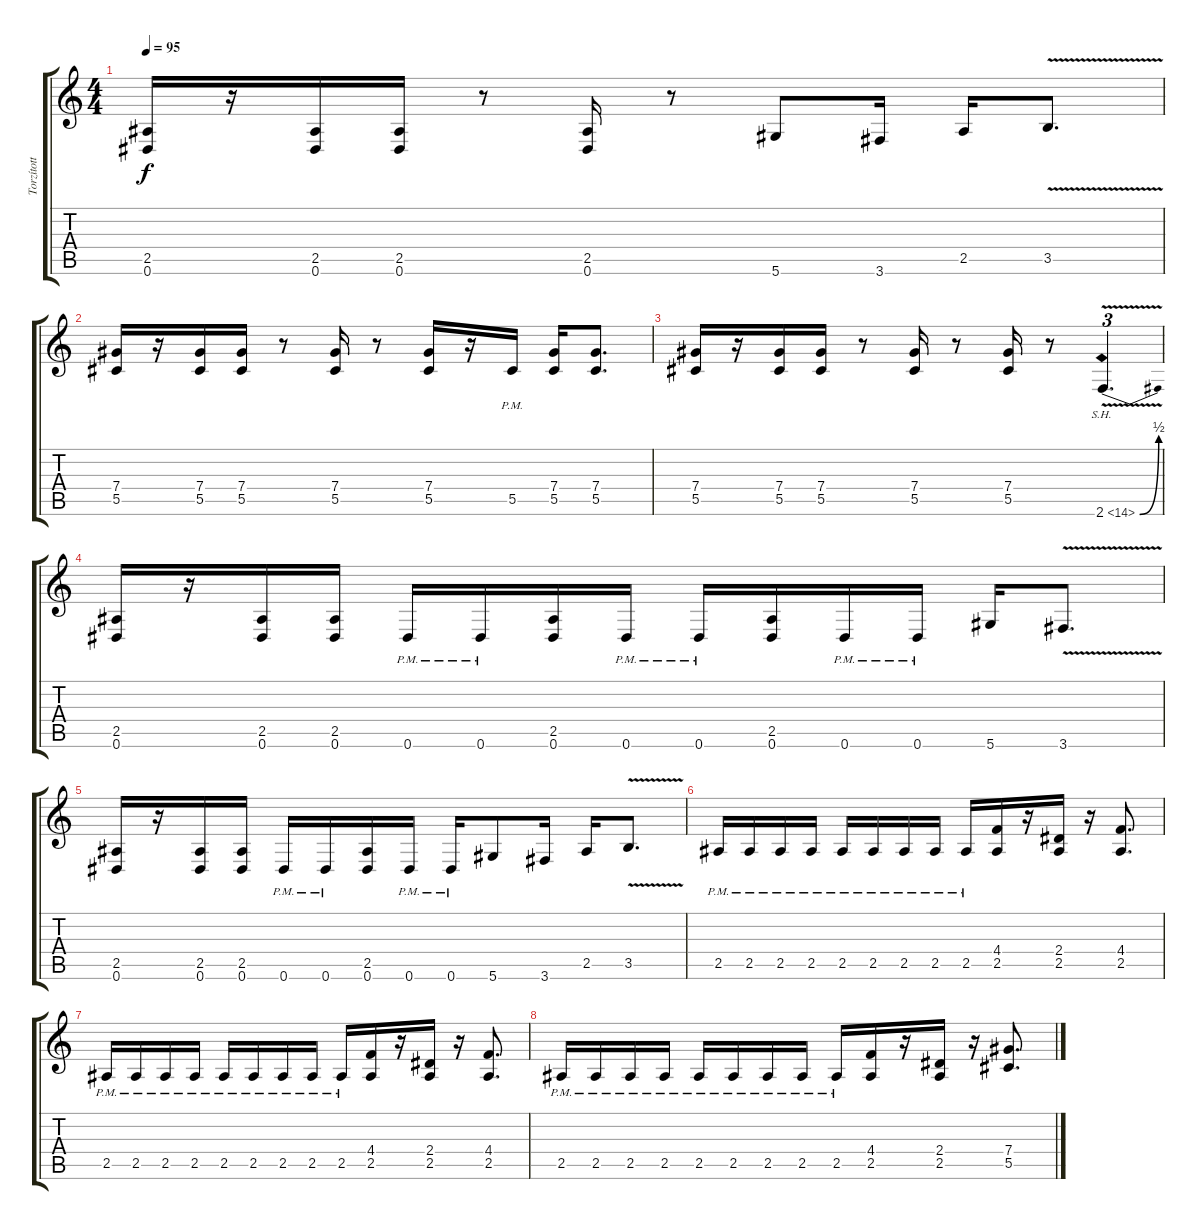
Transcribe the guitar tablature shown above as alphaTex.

\track ("Torzított - Kíséret 1" "Torzított ") {instrument distortionguitar}
\staff {score tabs}
\tuning (Eb4 Bb3 Gb3 Db3 Ab2 Eb2) {hide}
\ts (4 4)
\tempo 95
\clef g2
\ks c
(2.5 0.6).16{dy f} r.16 (2.5 0.6).16 (2.5 0.6).16 r.8 (2.5 0.6).16 r.8 5.6.8 3.6.16 2.5.16 3.5{v}.8{d} |
(7.4 5.5).16 r.16 (7.4 5.5).16 (7.4 5.5).16 r.8 (7.4 5.5).16 r.8 (7.4 5.5).16 r.16 5.5{pm}.16 (7.4 5.5).16 (7.4 5.5).8{d} |
(7.4 5.5).16 r.16 (7.4 5.5).16 (7.4 5.5).16 r.8 (7.4 5.5).16 r.8 (7.4 5.5).16 r.8 2.6{be (bend 0 0 60 2) sh 12 v}.4{d tu (3 2)} |
(2.5 0.6).16 r.16 (2.5 0.6).16 (2.5 0.6).16 0.6{pm}.16 0.6{pm}.16 (2.5 0.6).16 0.6{pm}.16 0.6{pm}.16 (2.5 0.6).16 0.6{pm}.16 0.6{pm}.16 5.6.16 3.6{v}.8{d} |
(2.5 0.6).16 r.16 (2.5 0.6).16 (2.5 0.6).16 0.6{pm}.16 0.6{pm}.16 (2.5 0.6).16 0.6{pm}.16 0.6{pm}.16 5.6.8 3.6.16 2.5.16 3.5{v}.8{d} |
2.5{pm}.16 2.5{pm}.16 2.5{pm}.16 2.5{pm}.16 2.5{pm}.16 2.5{pm}.16 2.5{pm}.16 2.5{pm}.16 2.5{pm}.16 (4.4 2.5).16 r.16 (2.4 2.5).16 r.16 (4.4 2.5).8{d} |
2.5{pm}.16 2.5{pm}.16 2.5{pm}.16 2.5{pm}.16 2.5{pm}.16 2.5{pm}.16 2.5{pm}.16 2.5{pm}.16 2.5{pm}.16 (4.4 2.5).16 r.16 (2.4 2.5).16 r.16 (4.4 2.5).8{d} |
2.5{pm}.16 2.5{pm}.16 2.5{pm}.16 2.5{pm}.16 2.5{pm}.16 2.5{pm}.16 2.5{pm}.16 2.5{pm}.16 2.5{pm}.16 (4.4 2.5).16 r.16 (2.4 2.5).16 r.16 (7.4 5.5).8{d}
